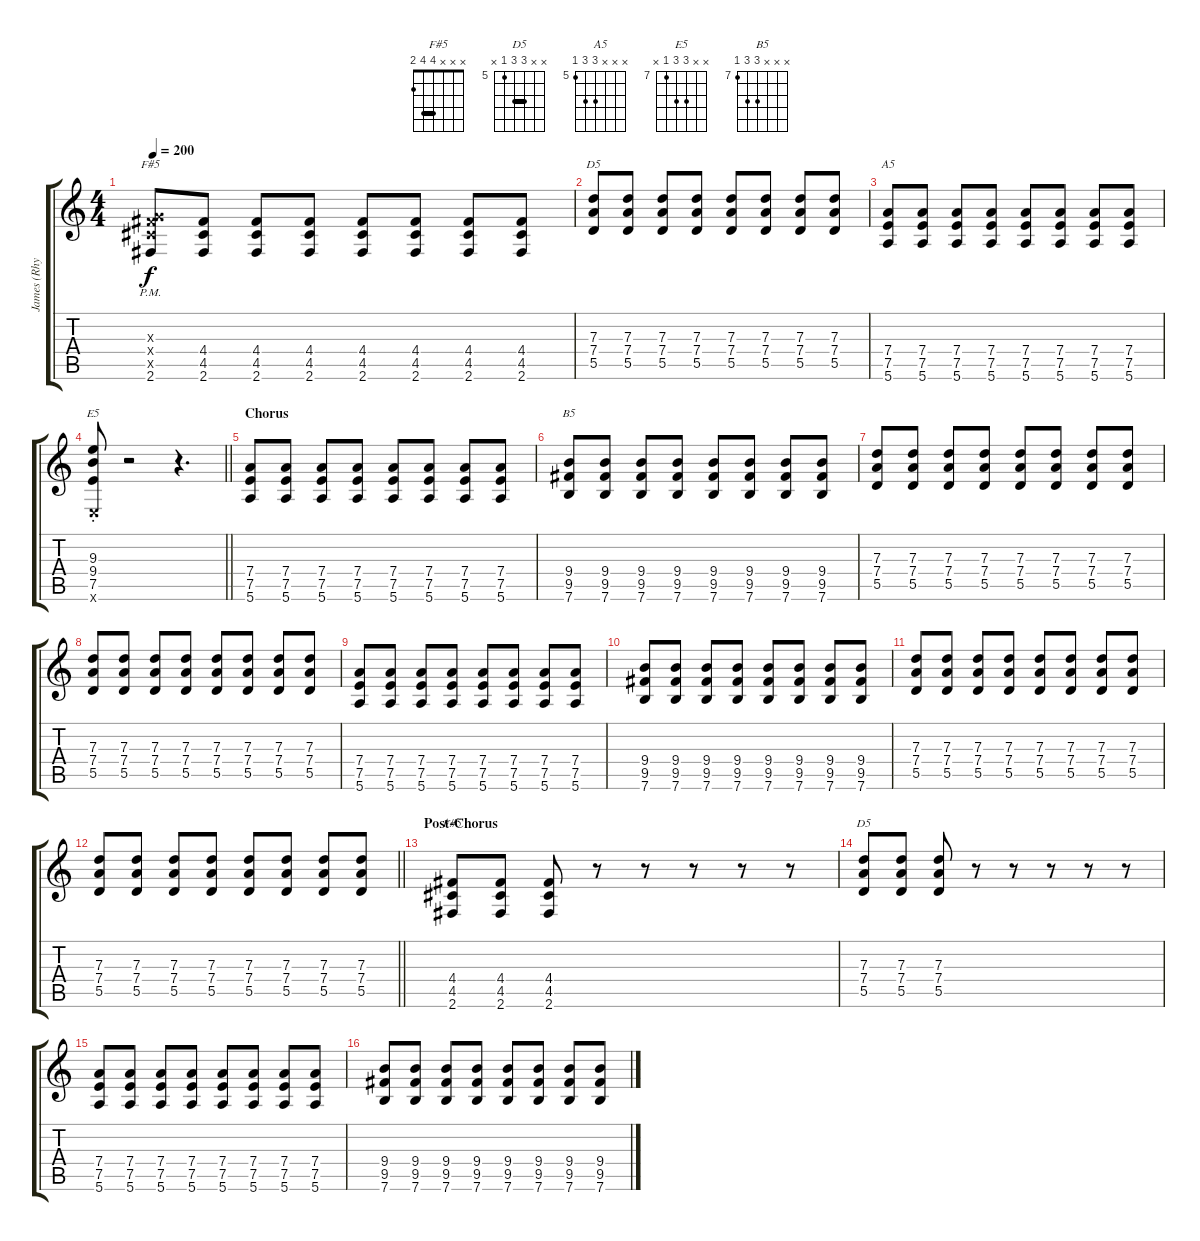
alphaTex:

\track ("James (Rhythm Guitar)" "James (Rhy") {instrument distortionguitar}
\staff {score tabs}
\tuning (E4 B3 G3 D3 A2 E2) {hide}
\chord ("F#5" x x x 4 4 2)
\chord ("D5" x x 7 7 5 x) {firstfret 5}
\chord ("A5" x x x 7 7 5) {firstfret 5}
\chord ("E5" x x 9 9 7 x) {firstfret 7}
\chord ("B5" x x x 9 9 7) {firstfret 7}
\chord ("F#5" x x x 4 4 2) {barre 4}
\chord ("D5" x x 7 7 5 x) {firstfret 5 barre 7}
\ts (4 4)
\tempo 200
\clef g2
\ks c
(0.3{x} 4.4{x} 4.5{x} 2.6{pm}).8{ch "F#5" dy f} (4.4 4.5 2.6).8 (4.4 4.5 2.6).8 (4.4 4.5 2.6).8 (4.4 4.5 2.6).8 (4.4 4.5 2.6).8 (4.4 4.5 2.6).8 (4.4 4.5 2.6).8 |
(7.3 7.4 5.5).8{ch "D5"} (7.3 7.4 5.5).8 (7.3 7.4 5.5).8 (7.3 7.4 5.5).8 (7.3 7.4 5.5).8 (7.3 7.4 5.5).8 (7.3 7.4 5.5).8 (7.3 7.4 5.5).8 |
(7.4 7.5 5.6).8{ch "A5"} (7.4 7.5 5.6).8 (7.4 7.5 5.6).8 (7.4 7.5 5.6).8 (7.4 7.5 5.6).8 (7.4 7.5 5.6).8 (7.4 7.5 5.6).8 (7.4 7.5 5.6).8 |
\barLineRight lightlight
(9.3 9.4{st} 7.5 0.6{x}).8{ch "E5"} r.2 r.4{d} |
\section ("" "Chorus")
(7.4 7.5 5.6).8 (7.4 7.5 5.6).8 (7.4 7.5 5.6).8 (7.4 7.5 5.6).8 (7.4 7.5 5.6).8 (7.4 7.5 5.6).8 (7.4 7.5 5.6).8 (7.4 7.5 5.6).8 |
(9.4 9.5 7.6).8{ch "B5"} (9.4 9.5 7.6).8 (9.4 9.5 7.6).8 (9.4 9.5 7.6).8 (9.4 9.5 7.6).8 (9.4 9.5 7.6).8 (9.4 9.5 7.6).8 (9.4 9.5 7.6).8 |
(7.3 7.4 5.5).8 (7.3 7.4 5.5).8 (7.3 7.4 5.5).8 (7.3 7.4 5.5).8 (7.3 7.4 5.5).8 (7.3 7.4 5.5).8 (7.3 7.4 5.5).8 (7.3 7.4 5.5).8 |
(7.3 7.4 5.5).8 (7.3 7.4 5.5).8 (7.3 7.4 5.5).8 (7.3 7.4 5.5).8 (7.3 7.4 5.5).8 (7.3 7.4 5.5).8 (7.3 7.4 5.5).8 (7.3 7.4 5.5).8 |
(7.4 7.5 5.6).8 (7.4 7.5 5.6).8 (7.4 7.5 5.6).8 (7.4 7.5 5.6).8 (7.4 7.5 5.6).8 (7.4 7.5 5.6).8 (7.4 7.5 5.6).8 (7.4 7.5 5.6).8 |
(9.4 9.5 7.6).8 (9.4 9.5 7.6).8 (9.4 9.5 7.6).8 (9.4 9.5 7.6).8 (9.4 9.5 7.6).8 (9.4 9.5 7.6).8 (9.4 9.5 7.6).8 (9.4 9.5 7.6).8 |
(7.3 7.4 5.5).8 (7.3 7.4 5.5).8 (7.3 7.4 5.5).8 (7.3 7.4 5.5).8 (7.3 7.4 5.5).8 (7.3 7.4 5.5).8 (7.3 7.4 5.5).8 (7.3 7.4 5.5).8 |
\barLineRight lightlight
(7.3 7.4 5.5).8 (7.3 7.4 5.5).8 (7.3 7.4 5.5).8 (7.3 7.4 5.5).8 (7.3 7.4 5.5).8 (7.3 7.4 5.5).8 (7.3 7.4 5.5).8 (7.3 7.4 5.5).8 |
\section ("" "Post-Chorus")
(4.4 4.5 2.6).8{ch "F#5"} (4.4 4.5 2.6).8 (4.4 4.5 2.6).8 r.8 r.8 r.8 r.8 r.8 |
(7.3 7.4 5.5).8{ch "D5"} (7.3 7.4 5.5).8 (7.3 7.4 5.5).8 r.8 r.8 r.8 r.8 r.8 |
(7.4 7.5 5.6).8 (7.4 7.5 5.6).8 (7.4 7.5 5.6).8 (7.4 7.5 5.6).8 (7.4 7.5 5.6).8 (7.4 7.5 5.6).8 (7.4 7.5 5.6).8 (7.4 7.5 5.6).8 |
(9.4 9.5 7.6).8 (9.4 9.5 7.6).8 (9.4 9.5 7.6).8 (9.4 9.5 7.6).8 (9.4 9.5 7.6).8 (9.4 9.5 7.6).8 (9.4 9.5 7.6).8 (9.4 9.5 7.6).8
